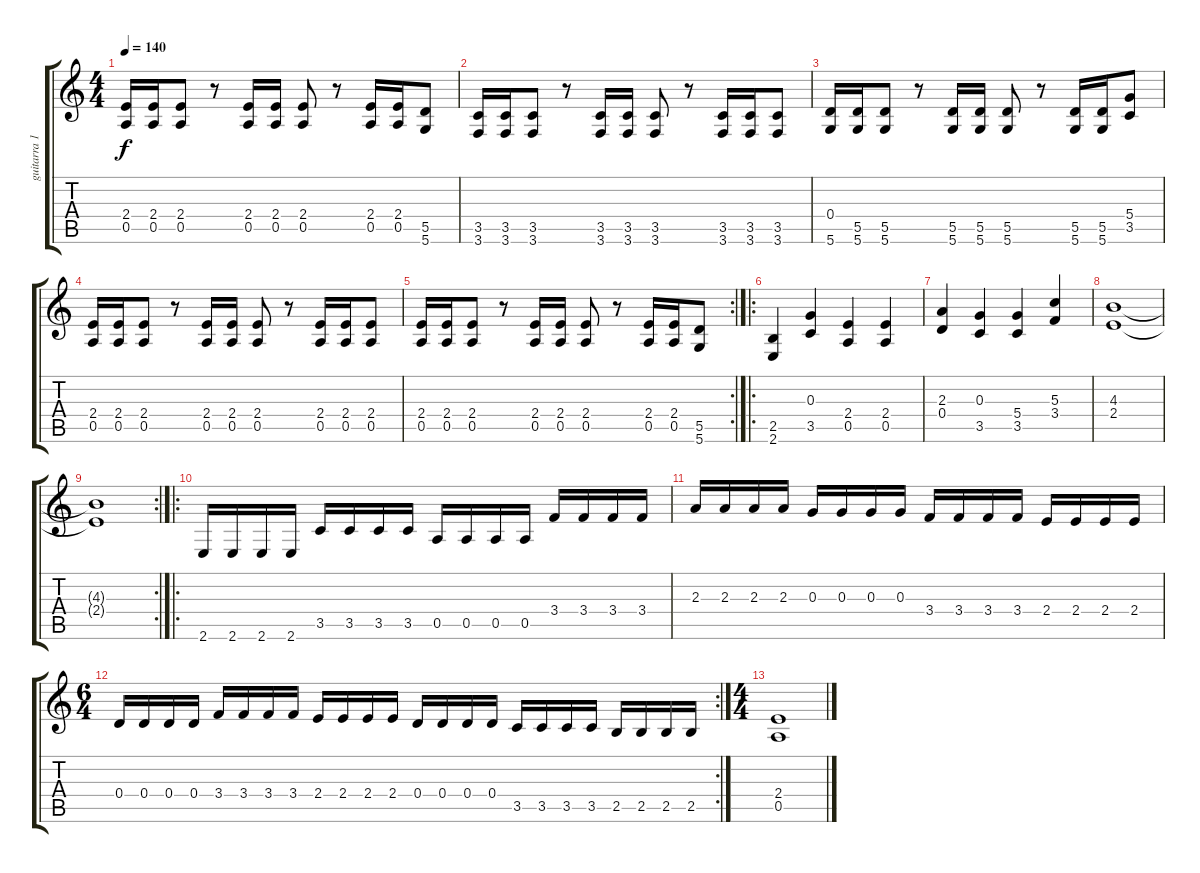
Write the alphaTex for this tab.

\track ("guitarra 1" "guitarra 1") {instrument distortionguitar}
\staff {score tabs}
\tuning (E4 B3 G3 D3 A2 D2) {hide}
\ts (4 4)
\tempo 140
\clef g2
\ks c
(2.4 0.5).16{dy f} (2.4 0.5).16 (2.4 0.5).8 r.8 (2.4 0.5).16 (2.4 0.5).16 (2.4 0.5).8 r.8 (2.4 0.5).16 (2.4 0.5).16 (5.5 5.6).8 |
(3.5 3.6).16 (3.5 3.6).16 (3.5 3.6).8 r.8 (3.5 3.6).16 (3.5 3.6).16 (3.5 3.6).8 r.8 (3.5 3.6).16 (3.5 3.6).16 (3.5 3.6).8 |
(0.4 5.6).16 (5.5 5.6).16 (5.5 5.6).8 r.8 (5.5 5.6).16 (5.5 5.6).16 (5.5 5.6).8 r.8 (5.5 5.6).16 (5.5 5.6).16 (5.4 3.5).8 |
(2.4 0.5).16 (2.4 0.5).16 (2.4 0.5).8 r.8 (2.4 0.5).16 (2.4 0.5).16 (2.4 0.5).8 r.8 (2.4 0.5).16 (2.4 0.5).16 (2.4 0.5).8 |
\rc 2
(2.4 0.5).16 (2.4 0.5).16 (2.4 0.5).8 r.8 (2.4 0.5).16 (2.4 0.5).16 (2.4 0.5).8 r.8 (2.4 0.5).16 (2.4 0.5).16 (5.5 5.6).8 |
\ro
(2.5 2.6).4 (0.3 3.5).4 (2.4 0.5).4 (2.4 0.5).4 |
(2.3 0.4).4 (0.3 3.5).4 (5.4 3.5).4 (5.3 3.4).4 |
(4.3 2.4).1 |
\rc 2
(4.3{t} 2.4{t}).1 |
\ro
2.6.16 2.6.16 2.6.16 2.6.16 3.5.16 3.5.16 3.5.16 3.5.16 0.5.16 0.5.16 0.5.16 0.5.16 3.4.16 3.4.16 3.4.16 3.4.16 |
2.3.16 2.3.16 2.3.16 2.3.16 0.3.16 0.3.16 0.3.16 0.3.16 3.4.16 3.4.16 3.4.16 3.4.16 2.4.16 2.4.16 2.4.16 2.4.16 |
\rc 2
\ts (6 4)
0.4.16 0.4.16 0.4.16 0.4.16 3.4.16 3.4.16 3.4.16 3.4.16 2.4.16 2.4.16 2.4.16 2.4.16 0.4.16 0.4.16 0.4.16 0.4.16 3.5.16 3.5.16 3.5.16 3.5.16 2.5.16 2.5.16 2.5.16 2.5.16 |
\ts (4 4)
(2.4 0.5).1
